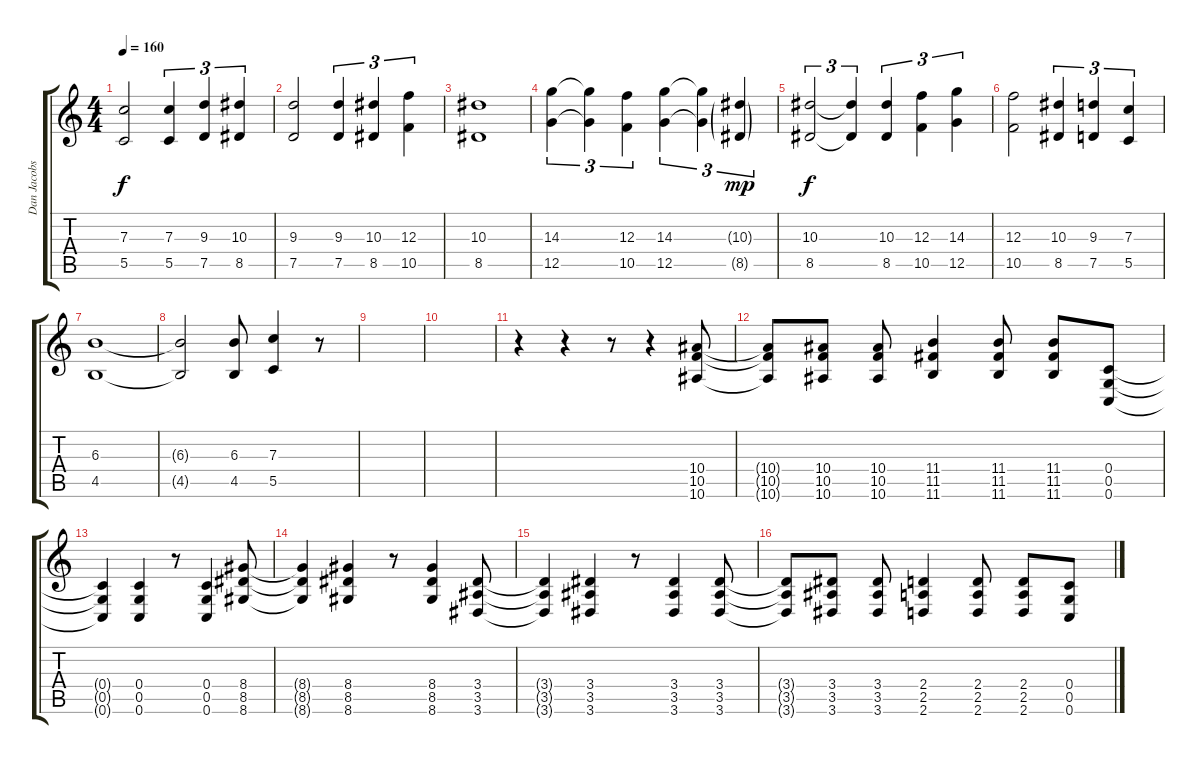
\track ("Dan Jacobs" "Dan Jacobs") {instrument overdrivenguitar}
\staff {score tabs}
\tuning (D4 A3 F3 C3 G2 C2) {hide}
\ts (4 4)
\tempo 160
\clef g2
\ks c
(7.3 5.5).2{dy f} (7.3 5.5).4{tu (3 2)} (9.3 7.5).4{tu (3 2)} (10.3 8.5).4{tu (3 2)} |
(9.3 7.5).2 (9.3 7.5).4{tu (3 2)} (10.3 8.5).4{tu (3 2)} (12.3 10.5).4{tu (3 2)} |
(10.3 8.5).1 |
(14.3 12.5).4{tu (3 2)} (14.3{t} 12.5{t}).4{tu (3 2)} (12.3 10.5).4{tu (3 2)} (14.3 12.5).4{tu (3 2)} (14.3{t} 12.5{t}).4{tu (3 2)} (10.3{g} 8.5{g}).4{tu (3 2) dy mp} |
(10.3 8.5).2{tu (3 2) dy f} (10.3{t} 8.5{t}).4{tu (3 2)} (10.3 8.5).4{tu (3 2)} (12.3 10.5).4{tu (3 2)} (14.3 12.5).4{tu (3 2)} |
(12.3 10.5).2 (10.3 8.5).4{tu (3 2)} (9.3 7.5).4{tu (3 2)} (7.3 5.5).4{tu (3 2)} |
(6.3 4.5).1 |
(6.3{t} 4.5{t}).2 (6.3 4.5).8 (7.3 5.5).4 r.8 |
|
|
r.4 r.4 r.8 r.4 (10.4 10.5 10.6).8 |
(10.4{t} 10.5{t} 10.6{t}).8 (10.4 10.5 10.6).8 (10.4 10.5 10.6).8 (11.4 11.5 11.6).4 (11.4 11.5 11.6).8 (11.4 11.5 11.6).8 (0.4 0.5 0.6).8 |
(0.4{t} 0.5{t} 0.6{t}).4 (0.4 0.5 0.6).4 r.8 (0.4 0.5 0.6).4 (8.4 8.5 8.6).8 |
(8.4{t} 8.5{t} 8.6{t}).4 (8.4 8.5 8.6).4 r.8 (8.4 8.5 8.6).4 (3.4 3.5 3.6).8 |
(3.4{t} 3.5{t} 3.6{t}).4 (3.4 3.5 3.6).4 r.8 (3.4 3.5 3.6).4 (3.4 3.5 3.6).8 |
(3.4{t} 3.5{t} 3.6{t}).8 (3.4 3.5 3.6).8 (3.4 3.5 3.6).8 (2.4 2.5 2.6).4 (2.4 2.5 2.6).8 (2.4 2.5 2.6).8 (0.4 0.5 0.6).8
